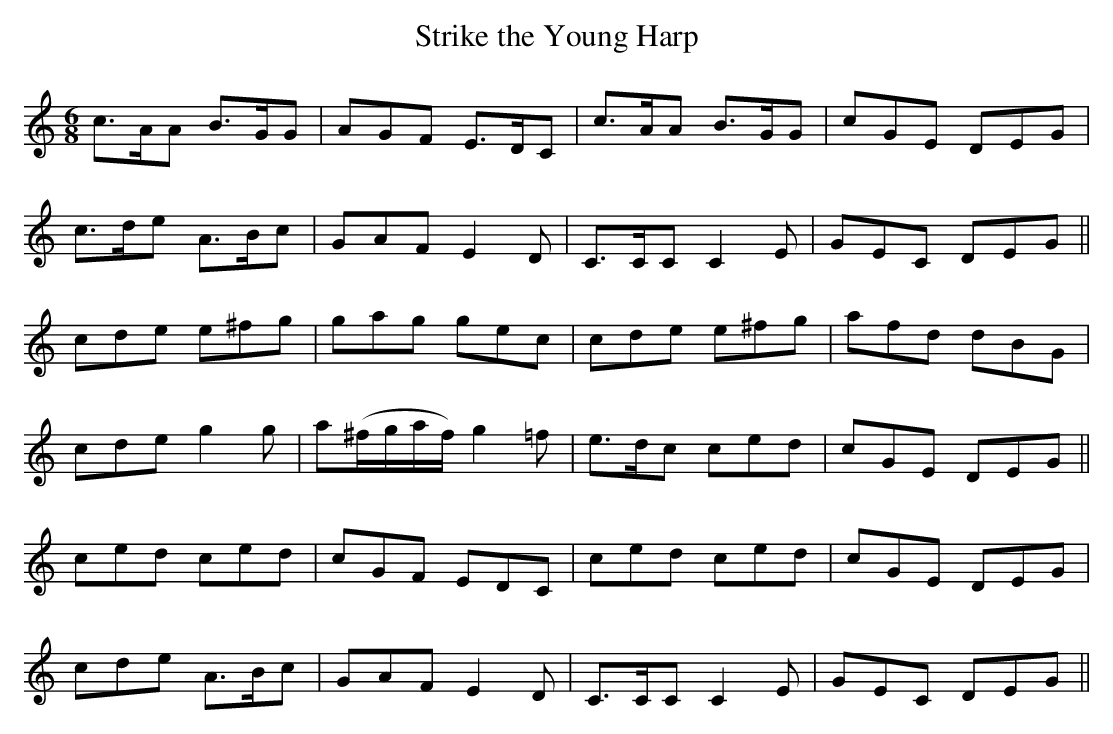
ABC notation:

X:1
T: Strike the Young Harp
M: 6/8
L: 1/8
K: C
c>AA B>GG|AGF E>DC|c>AA B>GG|cGE DEG|
c>de A>Bc|GAF E2D|C>CC C2E|GEC DEG||
cde e^fg|gag gec|cde e^fg|afd dBG|
cde g2g|a(^f/g/a/f/) g2=f|e>dc ced|cGE DEG||
ced ced|cGF EDC|ced ced|cGE DEG|
cde A>Bc|GAF E2D|C>CC C2E|GEC DEG||
